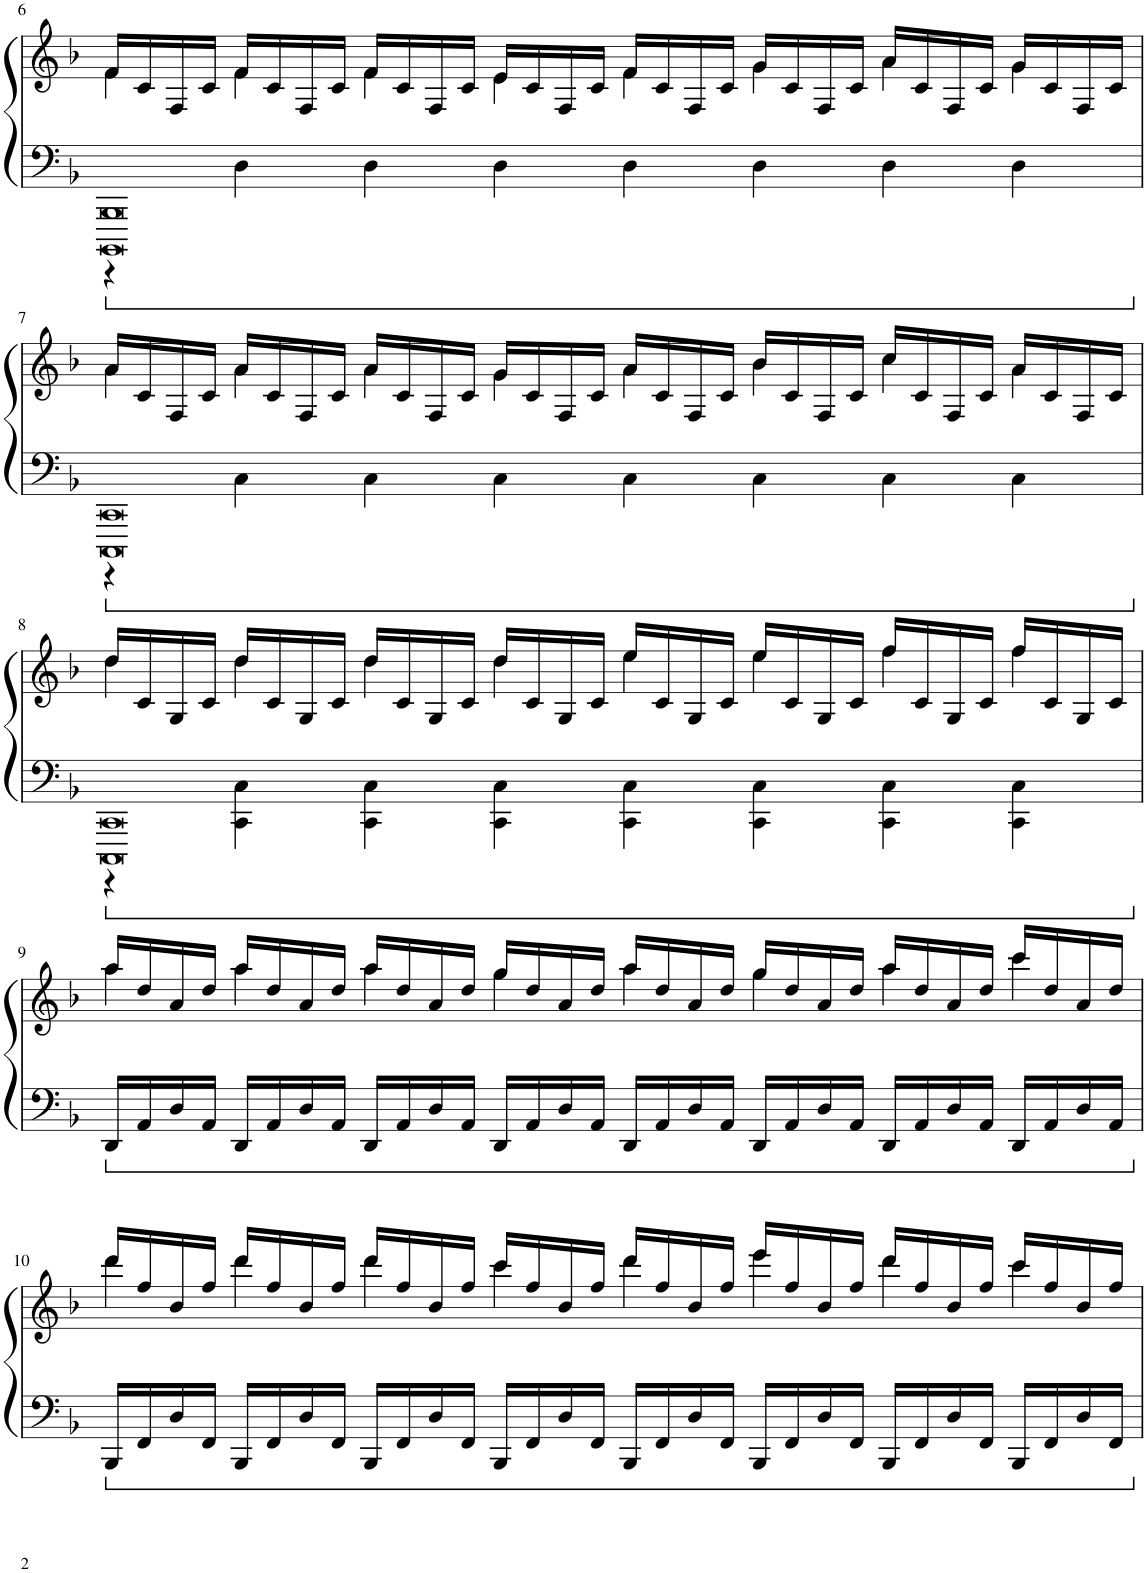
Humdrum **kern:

**kern	**kern
*part1	*part1
*staff2	*staff1
*I"Piano	*
*I'Pno.	*
!!LO:PB:g=z
*clefF4	*clefG2
*k[b-]	*k[b-]
*M8/4	*M8/4
=6	=6
*^	*^
0BBBB- 0BBB-	4r	16f/LL	4f\
.	.	16c/	.
.	.	16F/	.
.	.	16c/JJ	.
.	4D\	16f/LL	4f\
.	.	16c/	.
.	.	16F/	.
.	.	16c/JJ	.
.	4D\	16f/LL	4f\
.	.	16c/	.
.	.	16F/	.
.	.	16c/JJ	.
.	4D\	16e/LL	4e\
.	.	16c/	.
.	.	16F/	.
.	.	16c/JJ	.
.	4D\	16f/LL	4f\
.	.	16c/	.
.	.	16F/	.
.	.	16c/JJ	.
.	4D\	16g/LL	4g\
.	.	16c/	.
.	.	16F/	.
.	.	16c/JJ	.
.	4D\	16a/LL	4a\
.	.	16c/	.
.	.	16F/	.
.	.	16c/JJ	.
.	4D\	16g/LL	4g\
.	.	16c/	.
.	.	16F/	.
.	.	16c/JJ	.
!!LO:LB:g=z	!!
=7	=7	=7	=7
0CCC 0CC	4r	16a/LL	4a\
.	.	16c/	.
.	.	16F/	.
.	.	16c/JJ	.
.	4C\	16a/LL	4a\
.	.	16c/	.
.	.	16F/	.
.	.	16c/JJ	.
.	4C\	16a/LL	4a\
.	.	16c/	.
.	.	16F/	.
.	.	16c/JJ	.
.	4C\	16g/LL	4g\
.	.	16c/	.
.	.	16F/	.
.	.	16c/JJ	.
.	4C\	16a/LL	4a\
.	.	16c/	.
.	.	16F/	.
.	.	16c/JJ	.
.	4C\	16b-/LL	4b-\
.	.	16c/	.
.	.	16F/	.
.	.	16c/JJ	.
.	4C\	16cc/LL	4cc\
.	.	16c/	.
.	.	16F/	.
.	.	16c/JJ	.
.	4C\	16a/LL	4a\
.	.	16c/	.
.	.	16F/	.
.	.	16c/JJ	.
!!LO:LB:g=z	!!
=8	=8	=8	=8
0CCC 0CC	4r	16dd/LL	4dd\
.	.	16c/	.
.	.	16G/	.
.	.	16c/JJ	.
.	4CC\ 4C\	16dd/LL	4dd\
.	.	16c/	.
.	.	16G/	.
.	.	16c/JJ	.
.	4CC\ 4C\	16dd/LL	4dd\
.	.	16c/	.
.	.	16G/	.
.	.	16c/JJ	.
.	4CC\ 4C\	16dd/LL	4dd\
.	.	16c/	.
.	.	16G/	.
.	.	16c/JJ	.
.	4CC\ 4C\	16ee/LL	4ee\
.	.	16c/	.
.	.	16G/	.
.	.	16c/JJ	.
.	4CC\ 4C\	16ee/LL	4ee\
.	.	16c/	.
.	.	16G/	.
.	.	16c/JJ	.
.	4CC\ 4C\	16ff/LL	4ff\
.	.	16c/	.
.	.	16G/	.
.	.	16c/JJ	.
.	4CC\ 4C\	16ff/LL	4ff\
.	.	16c/	.
.	.	16G/	.
.	.	16c/JJ	.
*v	*v	*	*
!!LO:LB:g=z	!!
=9	=9	=9
16DD/LL	16aa/LL	4aa\
16AA/	16dd/	.
16D/	16a/	.
16AA/JJ	16dd/JJ	.
16DD/LL	16aa/LL	4aa\
16AA/	16dd/	.
16D/	16a/	.
16AA/JJ	16dd/JJ	.
16DD/LL	16aa/LL	4aa\
16AA/	16dd/	.
16D/	16a/	.
16AA/JJ	16dd/JJ	.
16DD/LL	16gg/LL	4gg\
16AA/	16dd/	.
16D/	16a/	.
16AA/JJ	16dd/JJ	.
16DD/LL	16aa/LL	4aa\
16AA/	16dd/	.
16D/	16a/	.
16AA/JJ	16dd/JJ	.
16DD/LL	16gg/LL	4gg\
16AA/	16dd/	.
16D/	16a/	.
16AA/JJ	16dd/JJ	.
16DD/LL	16aa/LL	4aa\
16AA/	16dd/	.
16D/	16a/	.
16AA/JJ	16dd/JJ	.
16DD/LL	16ccc/LL	4ccc\
16AA/	16dd/	.
16D/	16a/	.
16AA/JJ	16dd/JJ	.
!!LO:LB:g=z	!!
=10	=10	=10
16BBB-/LL	16ddd/LL	4ddd\
16FF/	16ff/	.
16D/	16b-/	.
16FF/JJ	16ff/JJ	.
16BBB-/LL	16ddd/LL	4ddd\
16FF/	16ff/	.
16D/	16b-/	.
16FF/JJ	16ff/JJ	.
16BBB-/LL	16ddd/LL	4ddd\
16FF/	16ff/	.
16D/	16b-/	.
16FF/JJ	16ff/JJ	.
16BBB-/LL	16ccc/LL	4ccc\
16FF/	16ff/	.
16D/	16b-/	.
16FF/JJ	16ff/JJ	.
16BBB-/LL	16ddd/LL	4ddd\
16FF/	16ff/	.
16D/	16b-/	.
16FF/JJ	16ff/JJ	.
16BBB-/LL	16eee/LL	4eee\
16FF/	16ff/	.
16D/	16b-/	.
16FF/JJ	16ff/JJ	.
16BBB-/LL	16ddd/LL	4ddd\
16FF/	16ff/	.
16D/	16b-/	.
16FF/JJ	16ff/JJ	.
16BBB-/LL	16ccc/LL	4ccc\
16FF/	16ff/	.
16D/	16b-/	.
16FF/JJ	16ff/JJ	.
*	*v	*v
=	=
*-	*-
